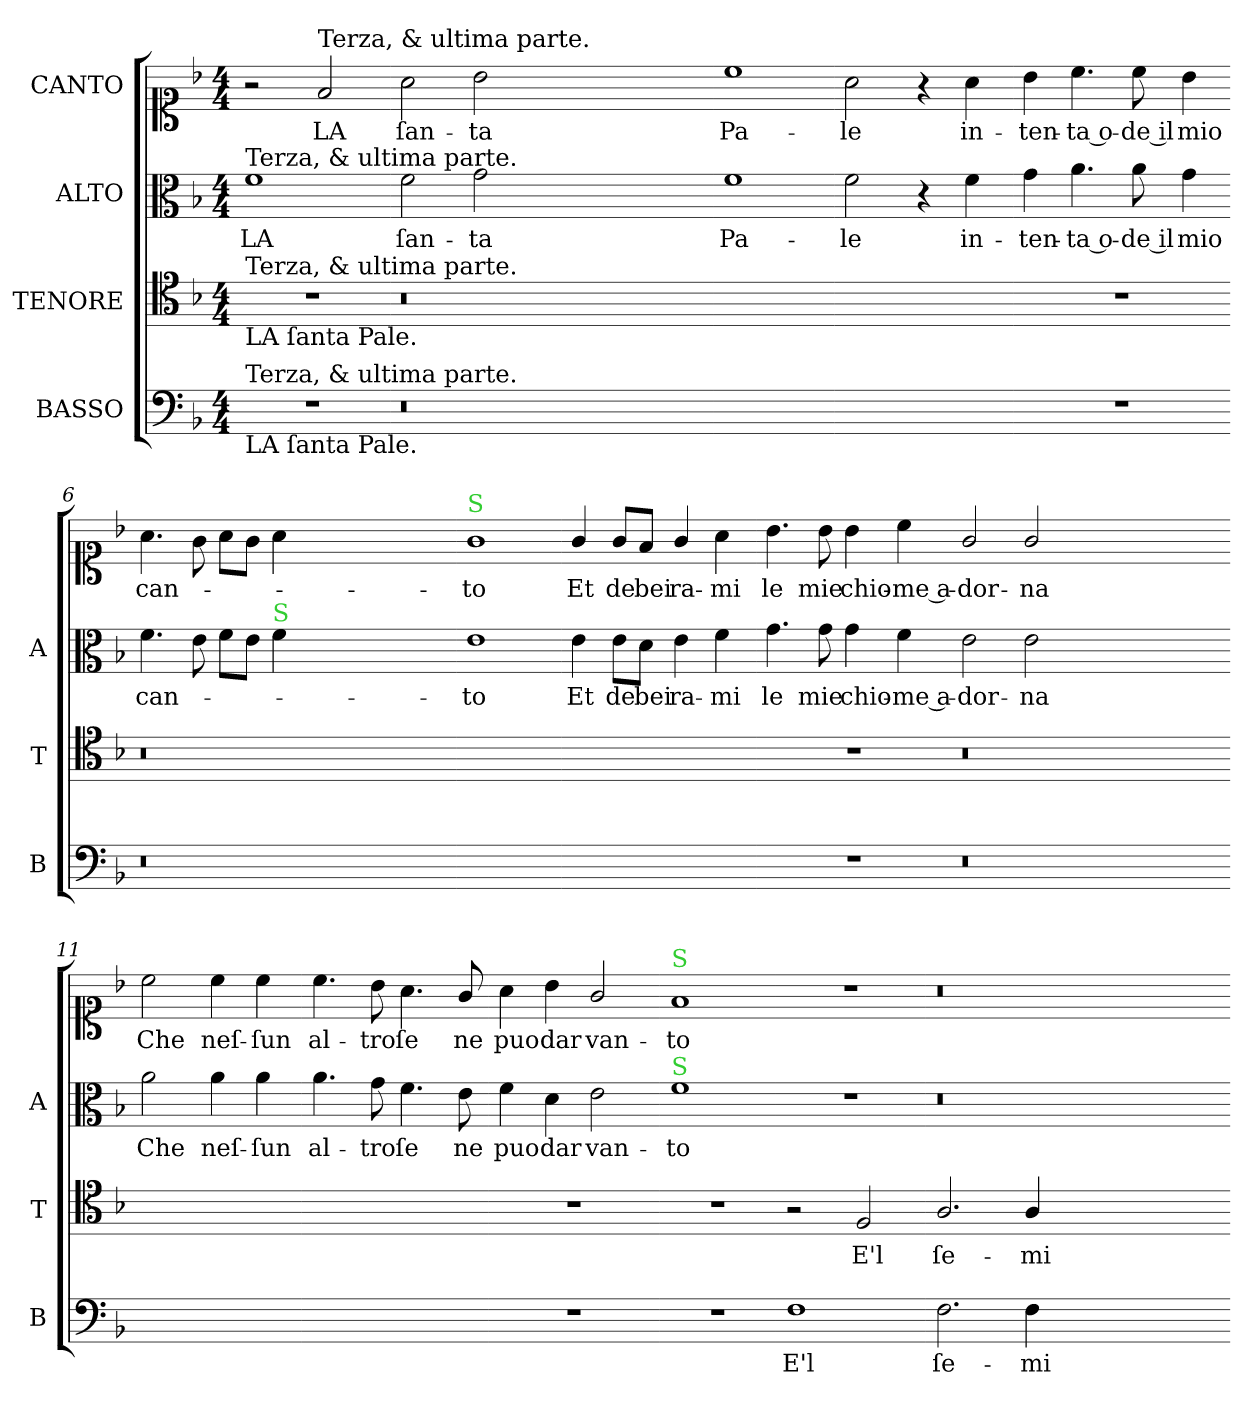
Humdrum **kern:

**kern	**text	**kern	**text	**kern	**text	**kern	**text
*part4	*part4	*part3	*part3	*part2	*part2	*part1	*part1
*staff4	*staff4	*staff3	*staff3	*staff2	*staff2	*staff1	*staff1
*I"BASSO	*	*I"TENORE	*	*I"ALTO	*	*I"CANTO	*
*I'B	*	*I'T	*	*I'A	*	*	*
*clefF4	*	*clefC4	*	*clefC3	*	*clefC1	*
*k[b-]	*	*k[b-]	*	*k[b-]	*	*k[b-]	*
*F:	*	*F:	*	*F:	*	*F:	*
*M4/4	*	*M4/4	*	*M4/4	*	*M4/4	*
=1	=1	=1	=1	=1	=1	=1	=1
!	!	!	!	!LO:TX:a:t=Terza, & ultima parte.	!	!	!
!	!	!LO:TX:b:t=LA ſanta Pale.	!	!	!	!	!
!	!	!LO:TX:a:t=Terza, & ultima parte.	!	!	!	!	!
!LO:TX:b:t=LA ſanta Pale.	!	!	!	!	!	!	!
!LO:TX:a:t=Terza, & ultima parte.	!	!	!	!	!	!	!
1r	.	1r	.	1f	LA	2r	.
!	!	!	!	!	!	!LO:TX:a:t=Terza, & ultima parte.	!
.	.	.	.	.	.	2f/	LA
=2-	=2-	=2-	=2-	=2-	=2-	=2-	=2-
0.r	.	0.r	.	2f\	ſan-	2a\	ſan-
.	.	.	.	2g\	-ta	2b-\	-ta
.	.	.	.	0ryy	.	0ryy	.
=3-	=3-	=3-	=3-	=3-	=3-	=3-	=3-
1ryy	.	1ryy	.	1f	Pa-	1cc	Pa-
=4-	=4-	=4-	=4-	=4-	=4-	=4-	=4-
1ryy	.	1ryy	.	2f\	-le	2a\	-le
.	.	.	.	4r	.	4r	.
.	.	.	.	4f\	in-	4a\	in-
=5-	=5-	=5-	=5-	=5-	=5-	=5-	=5-
1r	.	1r	.	4g\	-ten-	4b-\	-ten-
.	.	.	.	4.a\	-ta o-	4.cc\	-ta o-
.	.	.	.	8a\	-de il	8cc\	-de il
.	.	.	.	4g\	mio	4b-\	mio
=6-	=6-	=6-	=6-	=6-	=6-	=6-	=6-
0.r	.	0.r	.	4.f\	can-	4.a\	can-
.	.	.	.	8e\	.	8g\	.
.	.	.	.	8f\L	.	8a\L	.
.	.	.	.	8e\J	.	8g\J	.
!	!	!	!	!LO:TX:a:color=limegreen:t=S	!	!	!
.	.	.	.	4f\	.	4a\	.
.	.	.	.	0ryy	.	0ryy	.
=7-	=7-	=7-	=7-	=7-	=7-	=7-	=7-
!	!	!	!	!	!	!LO:TX:a:color=limegreen:t=S	!
1ryy	.	1ryy	.	1e	-to	1g	-to
=8-	=8-	=8-	=8-	=8-	=8-	=8-	=8-
1ryy	.	1ryy	.	4e\	Et	4g/	Et
.	.	.	.	8e\L	de	8g/L	de
.	.	.	.	8d\J	bei	8f/J	bei
.	.	.	.	4e\	ra-	4g/	ra-
.	.	.	.	4f\	-mi	4a\	-mi
=9-	=9-	=9-	=9-	=9-	=9-	=9-	=9-
1r	.	1r	.	4.g\	le	4.b-\	le
.	.	.	.	8g\	mie	8b-\	mie
.	.	.	.	4g\	chio-	4b-\	chio-
.	.	.	.	4f\	-me a-	4cc\	-me a-
=10-	=10-	=10-	=10-	=10-	=10-	=10-	=10-
0.r	.	0.r	.	2e\	-dor-	2g/	-dor-
.	.	.	.	2e\	-na	2g/	-na
.	.	.	.	0ryy	.	0ryy	.
=11-	=11-	=11-	=11-	=11-	=11-	=11-	=11-
1ryy	.	1ryy	.	2a\	Che	2cc\	Che
.	.	.	.	4a\	neſ-	4cc\	neſ-
.	.	.	.	4a\	-ſun	4cc\	-ſun
=12-	=12-	=12-	=12-	=12-	=12-	=12-	=12-
1ryy	.	1ryy	.	4.a\	al-	4.cc\	al-
.	.	.	.	8g\	-tro	8b-\	-tro
.	.	.	.	4.f\	ſe	4.a\	ſe
.	.	.	.	8e\	ne	8g/	ne
=13-	=13-	=13-	=13-	=13-	=13-	=13-	=13-
1r	.	1r	.	4f\	puo	4a\	puo
.	.	.	.	4d\	dar	4b-\	dar
.	.	.	.	2e\	van-	2g/	van-
=14-	=14-	=14-	=14-	=14-	=14-	=14-	=14-
!	!	!	!	!	!	!LO:TX:a:color=limegreen:t=S	!
!	!	!	!	!LO:TX:a:color=limegreen:t=S	!	!	!
1r	.	1r	.	1f	-to	1f	-to
=15-	=15-	=15-	=15-	=15-	=15-	=15-	=15-
1F	E'l	2r	.	1r	.	1r	.
.	.	2F/	E'l	.	.	.	.
=16-	=16-	=16-	=16-	=16-	=16-	=16-	=16-
2.F\	ſe-	2.A/	ſe-	0.r	.	0.r	.
4F\	-mi-	4A/	-mi-	.	.	.	.
0ryy	.	0ryy	.	.	.	.	.
=-	=-	=-	=-	=-	=-	=-	=-
*-	*-	*-	*-	*-	*-	*-	*-
